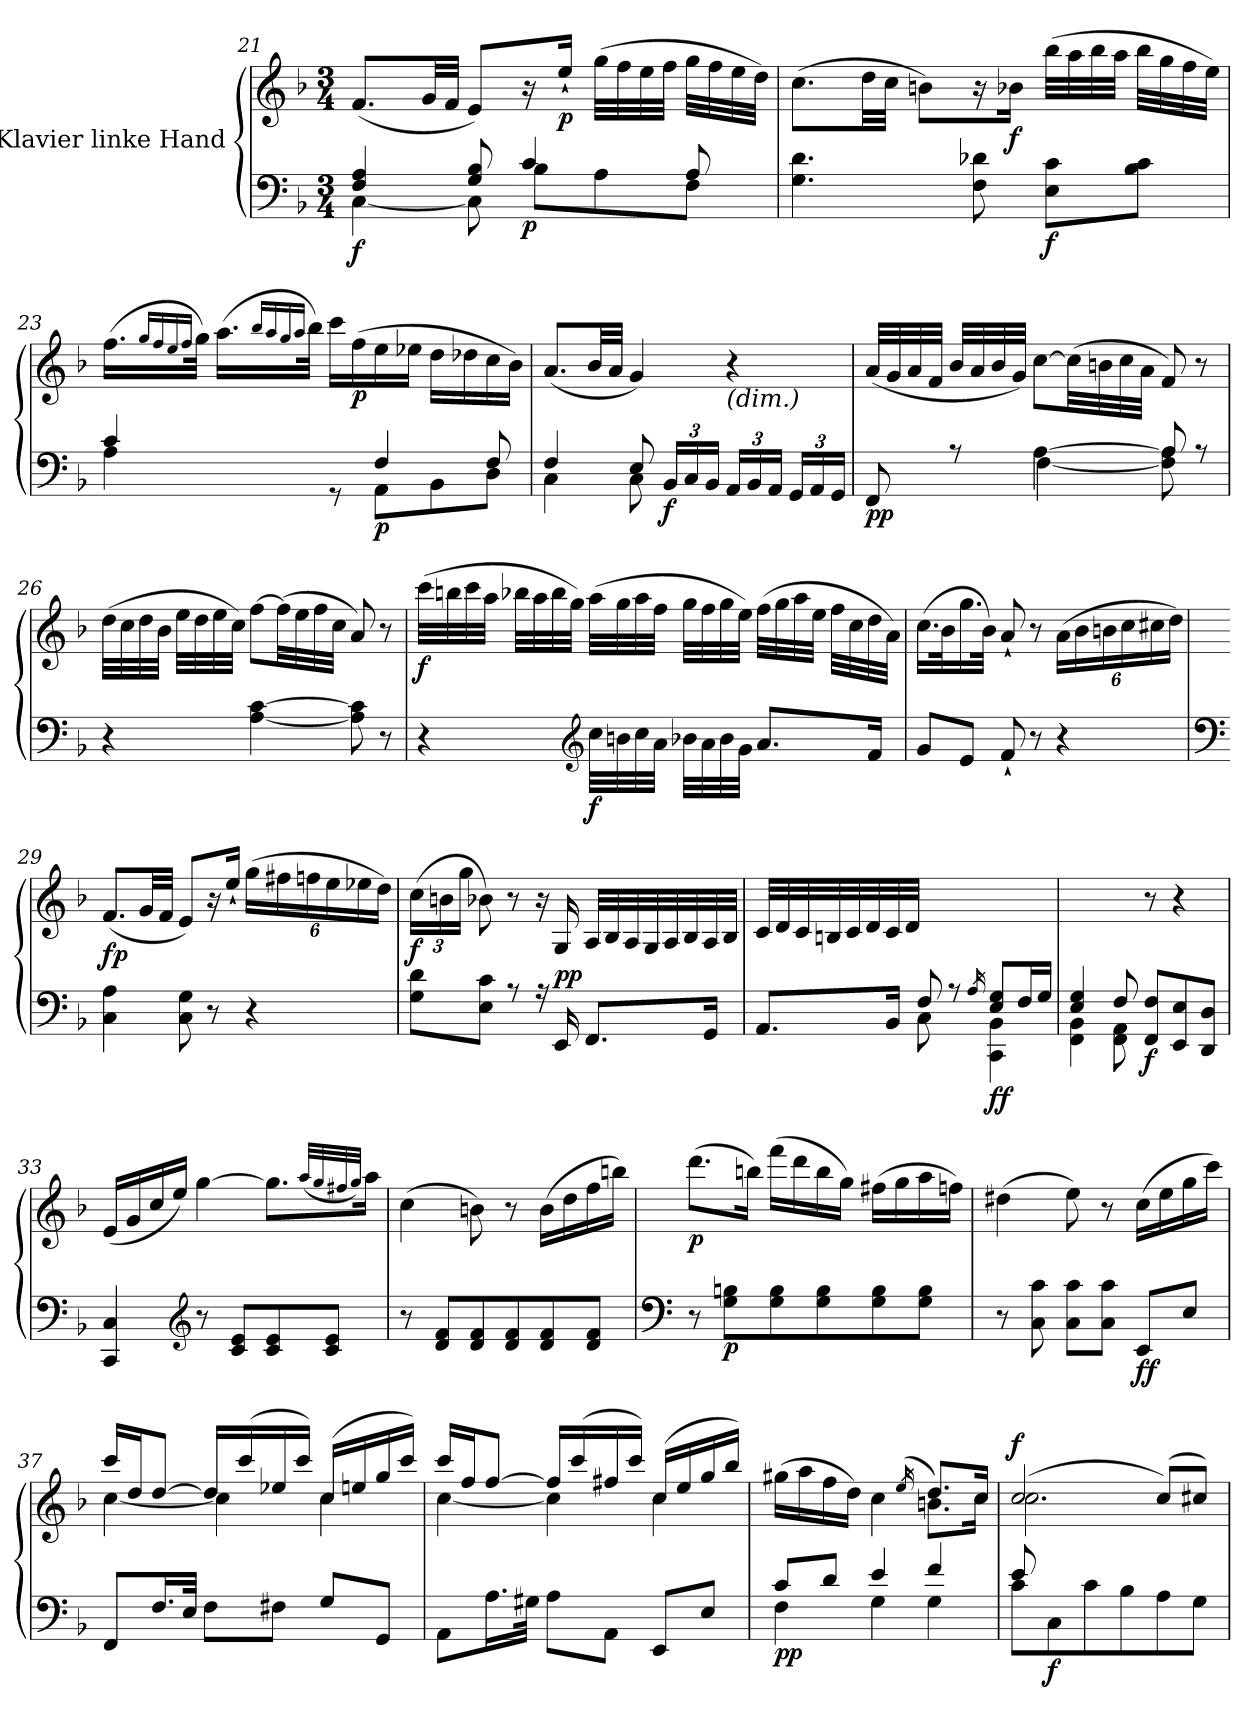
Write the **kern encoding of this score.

**kern	**kern	**dynam
*part1	*part1	*part1
*staff2	*staff1	*staff1/2
*I"Klavier linke Hand	*	*
*clefF4	*clefG2	*
*k[b-]	*k[b-]	*
*M3/4	*M3/4	*
=21	=21	=21
*^	*	*
!	!	!	!LO:DY:b=2
4F/ 4A/	[4C\	(<8.f/L	f
.	.	32g/LL	.
.	.	32f/JJJ	.
8G/ 8B-/	8C\]	8e/L)	.
!	!	!	!LO:DY:b=2
4c/	8B-\L	16r	p
!	!	!	!LO:DY:b
.	.	16ee`/Jk	p
.	8A\	(>32gg\LLL	.
.	.	32ff\	.
.	.	32ee\	.
.	.	32ff\JJJ	.
8A/	8F\J	32gg\LLL	.
.	.	32ff\	.
.	.	32ee\	.
.	.	32dd\JJJ)	.
*v	*v	*	*
=22	=22	=22
4.G\ 4.d\	(>8.cc\L	.
.	32dd\LL	.
.	32cc\JJJ	.
.	8bn\L)	.
8F\ 8d-X\	16r	.
!	!	!LO:DY:b
.	16b-X\Jk	f
!	!	!LO:DY:b=2
8E\ 8c\L	(>32bb-\LLL	f
.	32aa\	.
.	32bb-\	.
.	32aa\JJJ	.
8B-\ 8c\J	32bb-\LLL	.
.	32gg\	.
.	32ff\	.
.	32ee\JJJ)	.
=23	=23	=23
*^	*	*
4c/	4A\	(>16.ff\LL	.
.	.	16qgg/LL	.
.	.	16qff/	.
.	.	16qee/	.
.	.	16qff/JJ	.
.	.	32gg\JJk)	.
.	.	(>16.aa\LL	.
.	.	16qbb-/LL	.
.	.	16qaa/	.
.	.	16qgg/	.
.	.	16qaa/JJ	.
.	.	32bb-\JJk)	.
8rGG	8ryy	16ccc\LL	.
!	!	!	!LO:DY:b
.	.	(>16ff\	p
!	!	!	!LO:DY:b=2
4F/	8AA\L	16ee\	p
.	.	16ee-X\JJ	.
.	8BB-\	16dd\LL	.
.	.	16dd-X\	.
8F/	8D\J	16cc\	.
.	.	16b-\JJ)	.
=24	=24	=24	=24
4F/	4C\	(<8.a/L	.
.	.	32b-/LL	.
.	.	32a/JJJ	.
8E/	8C\	4g/)	.
*	*Xbrackettup	*	*
!	!	!	!LO:DY:b=2
8ryy	24BB-/LL	.	f
.	24C/	.	.
.	24BB-/JJ	.	.
!	!	!LO:TX:b:i:t=(dim.)	!
4ryy	24AA/LL	4r	.
.	24BB-/	.	.
.	24AA/JJ	.	.
.	24GG/LL	.	.
.	24AA/	.	.
.	24GG/JJ	.	.
=25	=25	=25	=25
!	!	!	!LO:DY:b=2
!	!	!	!LO:DY:n=1:b
4ryy	8FF/	(<32a/LLL	p p
.	.	32g/	.
.	.	32a/	.
.	.	32f/JJJ	.
.	8rA	32b-/LLL	.
.	.	32a/	.
.	.	32b-/	.
.	.	32g/JJJ)	.
!	!	!	!LO:DY:n=2:b=2
!	!	!	!LO:DY:n=3:b
[4A\	[4F\	[8cc\L	fp fp
.	.	(>32cc\LL]	.
.	.	32bn\	.
.	.	32cc\	.
.	.	32a\JJJ	.
8A/]	8F\] 8A\	8f/)	.
8ryy	8rA	8r	.
*v	*v	*	*
=26	=26	=26
4r	(>32dd\LLL	.
.	32cc\	.
.	32dd\	.
.	32b-\JJJ	.
.	32ee\LLL	.
.	32dd\	.
.	32ee\	.
.	32cc\JJJ)	.
!	!	!LO:DY:b=2
!	!	!LO:DY:n=1:b
[4A\ [4c\	[8ff\L	fp fp
.	(>32ff\LL]	.
.	32ee\	.
.	32ff\	.
.	32cc\JJJ	.
8A\] 8c\]	8a/)	.
8r	8r	.
=27	=27	=27
!	!	!LO:DY:b
4r	(>32ccc\LLL	f
.	32bbn\	.
.	32ccc\	.
.	32aa\JJJ	.
.	32bb-X\LLL	.
.	32aa\	.
.	32bb-\	.
.	32gg\JJJ)	.
*clefG2	*	*
!	!	!LO:DY:b=2
32cc\LLL	(>32aa\LLL	f
32bn\	32gg\	.
32cc\	32aa\	.
32a\JJJ	32ff\JJJ	.
32b-X\LLL	32gg\LLL	.
32a\	32ff\	.
32b-\	32gg\	.
32g\JJJ	32ee\JJJ)	.
8.a/L	(>32ff\LLL	.
.	32gg\	.
.	32aa\	.
.	32ee\JJJ	.
.	32ff\LLL	.
.	32cc\	.
16f/Jk	32dd\	.
.	32a\JJJ)	.
=28	=28	=28
8g/L	(>16.cc\LL	.
.	32b-\K	.
8e/J	16.gg\	.
.	32b-\JJk)	.
8f`/	8a`/	.
8r	8r	.
*	*Xbrackettup	*
4r	(>24a\LL	.
.	24b-\	.
.	24bn\	.
.	24cc\	.
.	24cc#X\	.
.	24dd\JJ)	.
=29	=29	=29
*clefF4	*	*
!	!	!LO:DY:b
4C\ 4A\	(<8.f/L	fp
.	32g/LL	.
.	32f/JJJ	.
8C\ 8G\	8e/L)	.
8r	16r	.
.	16ee`/Jk	.
4r	(>24gg\LL	.
.	24ff#X\	.
.	24ffn\	.
.	24ee\	.
.	24ee-X\	.
.	24dd\JJ)	.
=30	=30	=30
*^	*	*
!	!	!	!LO:DY:b
8G\ 8d\L	4ryy	(>24cc\LL	f
.	.	24bn\	.
.	.	24gg\JJ	.
8E\ 8c\J	.	8b-X\)	.
4ryy	8rA	8r	.
.	16rA	16r	.
!	!	!	!LO:DY:b=2
!	!	!	!LO:DY:n=1:a=2
.	16EE/	16G/	p p
4ryy	8.FF/L	32A/LLL	.
.	.	32B-/	.
.	.	32A/	.
.	.	32G/	.
.	.	32A/	.
.	.	32B-/	.
.	16GG/Jk	32A/	.
.	.	32B-/JJJ	.
=31	=31	=31	=31
*	*^	*	*
4ryy	2.ryy	8.AA/L	32c/LLL	.
.	.	.	32d/	.
.	.	.	32c/	.
.	.	.	32Bn/	.
.	.	.	32c/	.
.	.	.	32d/	.
.	.	16BB-/Jk	32c/	.
.	.	.	32d/JJJ	.
8F/	.	8C\	8ryy	.
8ryy	.	8rA	8rAyy	.
16qA/	.	.	.	.
!	!	!	!	!LO:DY:b=2
!	!	!	!	!LO:DY:n=1:b
8E/ 8G/L	.	4CC\ 4BB-\	4ryy	f f
16F/L	.	.	.	.
16G/JJ	.	.	.	.
*	*v	*v	*	*
=32	=32	=32	=32
4E/ 4G/	4FF\ 4BB-\	4.ryy	.
8F/	8FF\ 8AA\	.	.
!	!	!	!LO:DY:b=2
4.ryy	8FF/ 8F/L	8r	f
.	8EE/ 8E/	4r	.
.	8DD/ 8D/J	.	.
*v	*v	*	*
=33	=33	=33
4CC/ 4C/	(<16e/LL	.
.	16g/	.
.	16cc/	.
.	16ee/JJ)	.
*clefG2	*	*
8r	[4gg\	.
8c/ 8e/L	.	.
8c/ 8e/	8.gg\L]	.
8c/ 8e/J	.	.
.	(<32qaa/LLL	.
.	32qgg/	.
.	32qff#X/	.
.	32qgg/JJJ)	.
.	16aa\Jk	.
=34	=34	=34
8r	(>4cc\	.
8d/ 8f/L	.	.
8d/ 8f/	8bn\)	.
8d/ 8f/	8r	.
8d/ 8f/	(>16b\LL	.
.	16dd\	.
8d/ 8f/J	16ff\	.
.	16bbn\JJ)	.
=35	=35	=35
*clefF4	*	*
!	!	!LO:DY:b
8r	(>8.ddd\L	p
!	!	!LO:DY:b=2
8G\ 8Bn\L	.	p
.	16bbn\Jk)	.
8G\ 8B\	(>16fff\LL	.
.	16ddd\	.
8G\ 8B\	16bb\	.
.	16gg\JJ)	.
8G\ 8B\	(>16ff#X\LL	.
.	16gg\	.
8G\ 8B\J	16aa\	.
.	16ffn\JJ)	.
=36	=36	=36
8r	(>4dd#X\	.
8C\ 8c\	.	.
8C\ 8c\L	8ee\)	.
8C\ 8c\J	8r	.
!	!	!LO:DY:b=2
!	!	!LO:DY:n=1:b
8EE/L	(>16cc\LL	f f
.	16ee\	.
8E/J	16gg\	.
.	16ccc\JJ)	.
=37	=37	=37
*	*^	*
8FF/L	16ccc/LL	[4cc\	.
.	16dd/J	.	.
16.F/L	[8dd/J	.	.
32E/JJk	.	.	.
8F\L	16dd/LL]	4cc\]	.
.	(>16ccc/	.	.
8F#X\J	16ee-X/	.	.
.	16ccc/JJ)	.	.
8G/L	(>16cc/LL	4cc\	.
.	16een/	.	.
8GG/J	16gg/	.	.
.	16ccc/JJ)	.	.
=38	=38	=38	=38
8AA\L	16ccc/LL	[4cc\	.
.	16ff/J	.	.
16.A\L	[8ff/J	.	.
32G#X\JJk	.	.	.
8A\L	16ff/LL]	4cc\]	.
.	(>16ccc/	.	.
8AA\J	16ff#X/	.	.
.	16ccc/JJ)	.	.
8EE/L	(>16cc/LL	4cc\	.
.	16ee/	.	.
8E/J	16gg/	.	.
.	16bb-/JJ)	.	.
=39	=39	=39	=39
*^	*	*	*
!	!	!	!	!LO:DY:b=2
!	!	!	!	!LO:DY:n=1:b
8c/L	4F\	(>16gg#X\LL	2ryy	p p
.	.	16aa\	.	.
8d/J	.	16ff\	.	.
.	.	16dd\JJ)	.	.
4e/	4G\	4cc\	.	.
.	.	(>16qee/	.	.
4f/	4G\	8.dd/L)	8.bn\L	.
.	.	16cc/Jk	16cc\Jk	.
=40	=40	=40	=40	=40
!	!	!	!	!LO:DY:a
8c\L	8e/	(>2cc/	2.cc\	f
!	!	!	!	!LO:DY:b=2
8C\	2ryy	.	.	f
8c\	.	.	.	.
8B-\	.	.	.	.
8A\	.	(>8cc/L)	.	.
8G\J	8ryy	8cc#X/J)	.	.
*v	*v	*	*	*
*	*v	*v	*
=	=	=
*-	*-	*-
